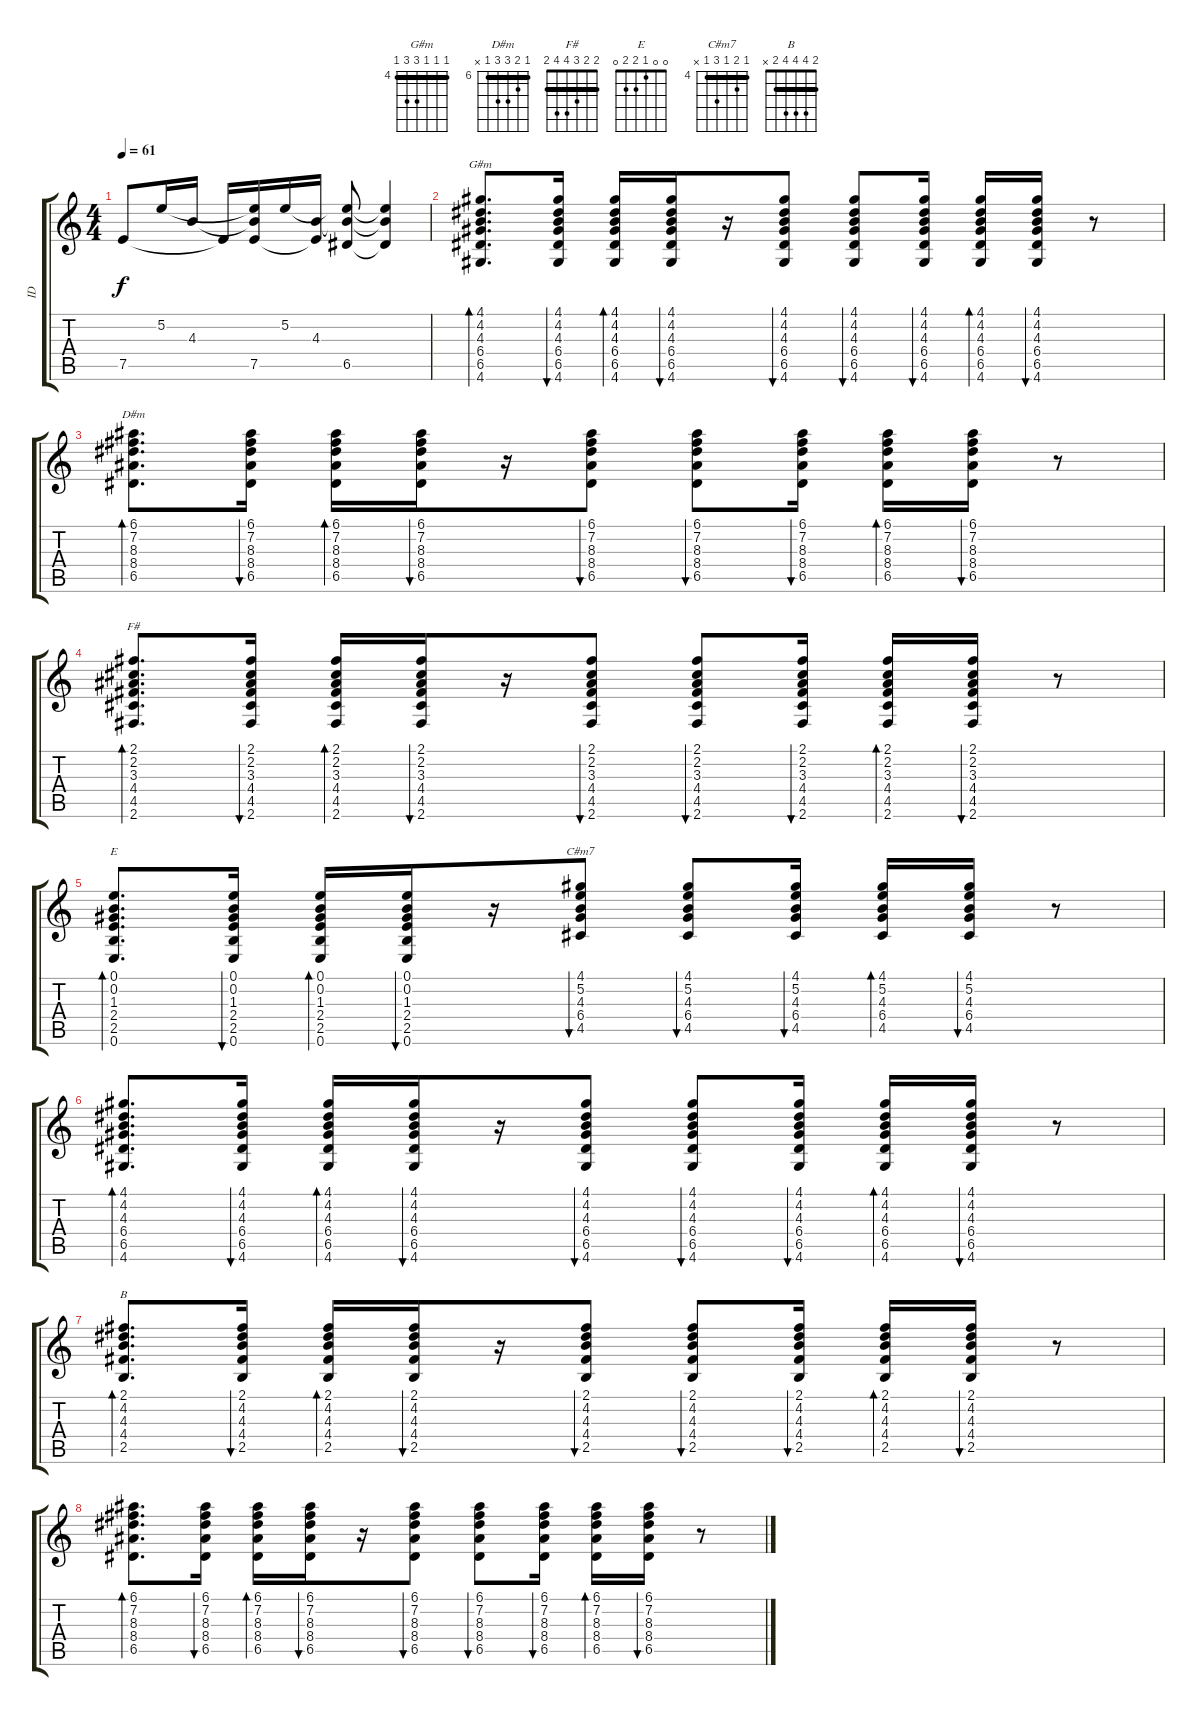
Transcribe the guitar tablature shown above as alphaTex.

\track ("ID" "ID") {instrument acousticguitarnylon}
\staff {score tabs}
\tuning (E4 B3 G3 D3 A2 E2) {hide}
\chord ("G#m" 4 4 4 6 6 4) {firstfret 4 barre 4}
\chord ("D#m" 6 7 8 8 6 x) {firstfret 6 barre 6}
\chord ("F#" 2 2 3 4 4 2) {barre 2}
\chord ("E" 0 0 1 2 2 0)
\chord ("C#m7" 4 5 4 6 4 x) {firstfret 4 barre 4}
\chord ("B" 2 4 4 4 2 x) {barre 2}
\ts (4 4)
\tempo 61
\clef g2
\ks c
7.5.8{dy f} 5.2.16 4.3.16 7.5{t}.16 (5.2{t} 4.3{t} 7.5).16 5.2.16 (4.3 7.5{t}).16 (5.2{t} 4.3{t} 6.5).8 (5.2{t} 4.3{t} 6.5{t}).4 |
(4.1 4.2 4.3 6.4 6.5 4.6).8{d bd 30 ch "G#m"} (4.1 4.2 4.3 6.4 6.5 4.6).16{bu 30} (4.1 4.2 4.3 6.4 6.5 4.6).16{bd 30} (4.1 4.2 4.3 6.4 6.5 4.6).16{bu 30} r.16 (4.1 4.2 4.3 6.4 6.5 4.6).8{bu 30} (4.1 4.2 4.3 6.4 6.5 4.6).8{bu 30} (4.1 4.2 4.3 6.4 6.5 4.6).16{bu 30} (4.1 4.2 4.3 6.4 6.5 4.6).16{bd 30} (4.1 4.2 4.3 6.4 6.5 4.6).16{bu 30} r.8 |
(6.1 7.2 8.3 8.4 6.5).8{d bd 30 ch "D#m"} (6.1 7.2 8.3 8.4 6.5).16{bu 30} (6.1 7.2 8.3 8.4 6.5).16{bd 30} (6.1 7.2 8.3 8.4 6.5).16{bu 30} r.16 (6.1 7.2 8.3 8.4 6.5).8{bu 30} (6.1 7.2 8.3 8.4 6.5).8{bu 30} (6.1 7.2 8.3 8.4 6.5).16{bu 30} (6.1 7.2 8.3 8.4 6.5).16{bd 30} (6.1 7.2 8.3 8.4 6.5).16{bu 30} r.8 |
(2.1 2.2 3.3 4.4 4.5 2.6).8{d bd 30 ch "F#"} (2.1 2.2 3.3 4.4 4.5 2.6).16{bu 30} (2.1 2.2 3.3 4.4 4.5 2.6).16{bd 30} (2.1 2.2 3.3 4.4 4.5 2.6).16{bu 30} r.16 (2.1 2.2 3.3 4.4 4.5 2.6).8{bu 30} (2.1 2.2 3.3 4.4 4.5 2.6).8{bu 30} (2.1 2.2 3.3 4.4 4.5 2.6).16{bu 30} (2.1 2.2 3.3 4.4 4.5 2.6).16{bd 30} (2.1 2.2 3.3 4.4 4.5 2.6).16{bu 30} r.8 |
(0.1 0.2 1.3 2.4 2.5 0.6).8{d bd 30 ch "E"} (0.1 0.2 1.3 2.4 2.5 0.6).16{bu 30} (0.1 0.2 1.3 2.4 2.5 0.6).16{bd 30} (0.1 0.2 1.3 2.4 2.5 0.6).16{bu 30} r.16 (4.1 5.2 4.3 6.4 4.5).8{bu 30 ch "C#m7"} (4.1 5.2 4.3 6.4 4.5).8{bu 30} (4.1 5.2 4.3 6.4 4.5).16{bu 30} (4.1 5.2 4.3 6.4 4.5).16{bd 30} (4.1 5.2 4.3 6.4 4.5).16{bu 30} r.8 |
(4.1 4.2 4.3 6.4 6.5 4.6).8{d bd 30} (4.1 4.2 4.3 6.4 6.5 4.6).16{bu 30} (4.1 4.2 4.3 6.4 6.5 4.6).16{bd 30} (4.1 4.2 4.3 6.4 6.5 4.6).16{bu 30} r.16 (4.1 4.2 4.3 6.4 6.5 4.6).8{bu 30} (4.1 4.2 4.3 6.4 6.5 4.6).8{bu 30} (4.1 4.2 4.3 6.4 6.5 4.6).16{bu 30} (4.1 4.2 4.3 6.4 6.5 4.6).16{bd 30} (4.1 4.2 4.3 6.4 6.5 4.6).16{bu 30} r.8 |
(2.1 4.2 4.3 4.4 2.5).8{d bd 30 ch "B"} (2.1 4.2 4.3 4.4 2.5).16{bu 30} (2.1 4.2 4.3 4.4 2.5).16{bd 30} (2.1 4.2 4.3 4.4 2.5).16{bu 30} r.16 (2.1 4.2 4.3 4.4 2.5).8{bu 30} (2.1 4.2 4.3 4.4 2.5).8{bu 30} (2.1 4.2 4.3 4.4 2.5).16{bu 30} (2.1 4.2 4.3 4.4 2.5).16{bd 30} (2.1 4.2 4.3 4.4 2.5).16{bu 30} r.8 |
(6.1 7.2 8.3 8.4 6.5).8{d bd 30} (6.1 7.2 8.3 8.4 6.5).16{bu 30} (6.1 7.2 8.3 8.4 6.5).16{bd 30} (6.1 7.2 8.3 8.4 6.5).16{bu 30} r.16 (6.1 7.2 8.3 8.4 6.5).8{bu 30} (6.1 7.2 8.3 8.4 6.5).8{bu 30} (6.1 7.2 8.3 8.4 6.5).16{bu 30} (6.1 7.2 8.3 8.4 6.5).16{bd 30} (6.1 7.2 8.3 8.4 6.5).16{bu 30} r.8
